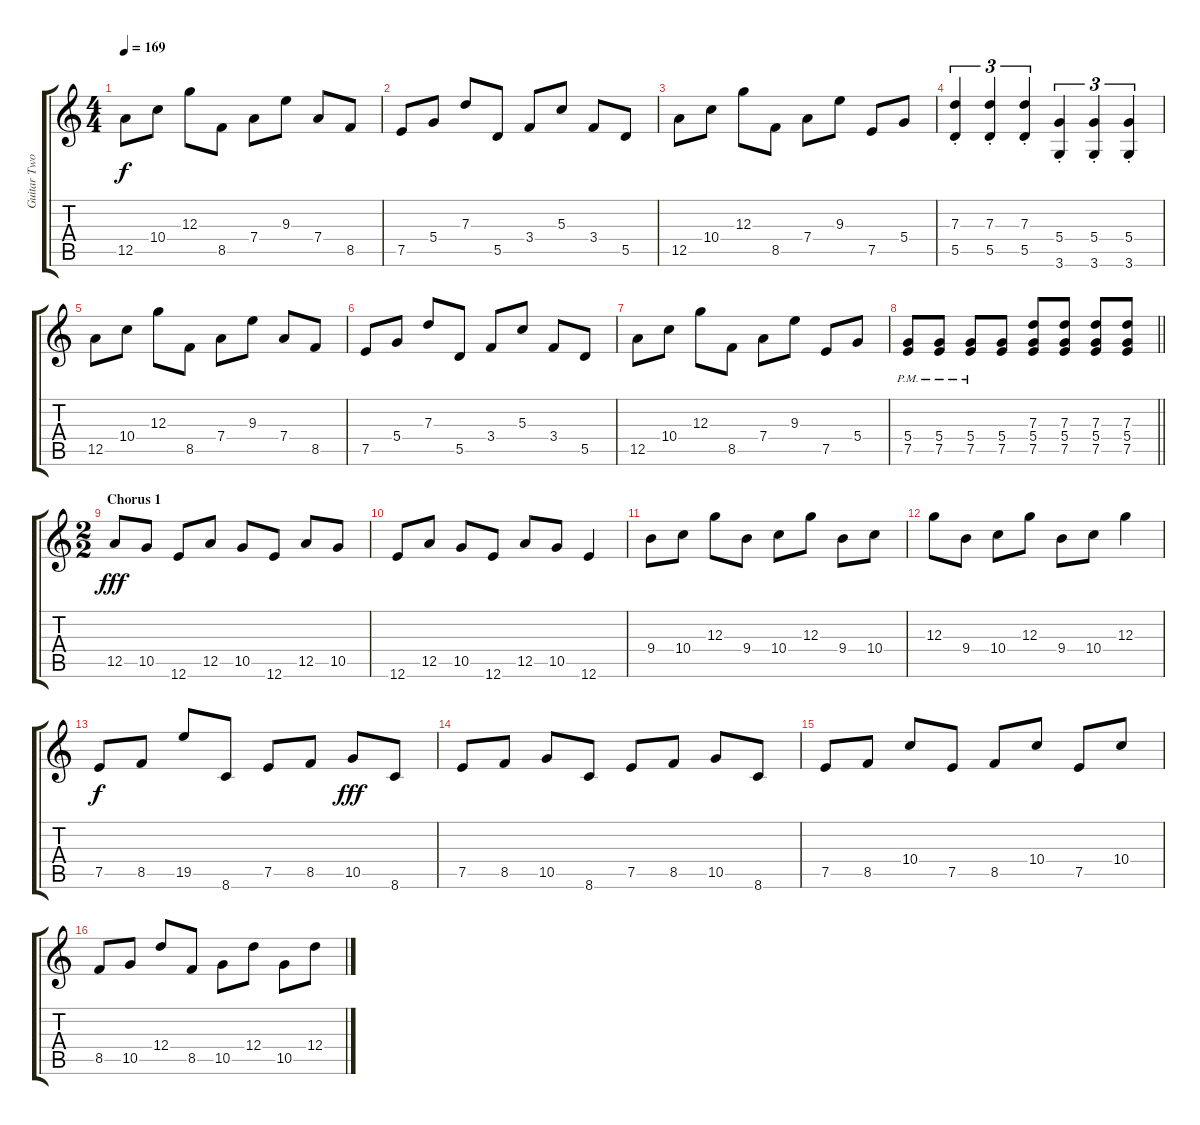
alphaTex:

\track ("Guitar Two [Thomas Erak Studio]" "Guitar Two") {instrument overdrivenguitar}
\staff {score tabs}
\tuning (E4 B3 G3 D3 A2 E2) {hide}
\ts (4 4)
\tempo 169
\clef g2
\ks c
12.5.8{dy f} 10.4.8 12.3.8 8.5.8 7.4.8 9.3.8 7.4.8 8.5.8 |
7.5.8 5.4.8 7.3.8 5.5.8 3.4.8 5.3.8 3.4.8 5.5.8 |
12.5.8 10.4.8 12.3.8 8.5.8 7.4.8 9.3.8 7.5.8 5.4.8 |
(7.3{st} 5.5{st}).4{tu (3 2)} (7.3{st} 5.5{st}).4{tu (3 2)} (7.3{st} 5.5{st}).4{tu (3 2)} (5.4{st} 3.6{st}).4{tu (3 2)} (5.4{st} 3.6{st}).4{tu (3 2)} (5.4{st} 3.6{st}).4{tu (3 2)} |
12.5.8 10.4.8 12.3.8 8.5.8 7.4.8 9.3.8 7.4.8 8.5.8 |
7.5.8 5.4.8 7.3.8 5.5.8 3.4.8 5.3.8 3.4.8 5.5.8 |
12.5.8 10.4.8 12.3.8 8.5.8 7.4.8 9.3.8 7.5.8 5.4.8 |
\barLineRight lightlight
(5.4{pm} 7.5{pm}).8 (5.4{pm} 7.5{pm}).8 (5.4{pm} 7.5{pm}).8 (5.4 7.5).8 (7.3 5.4 7.5).8 (7.3 5.4 7.5).8 (7.3 5.4 7.5).8 (7.3 5.4 7.5).8 |
\ts (2 2)
\section ("" "Chorus 1")
12.5.8{dy fff} 10.5.8 12.6.8 12.5.8 10.5.8 12.6.8 12.5.8 10.5.8 |
12.6.8 12.5.8 10.5.8 12.6.8 12.5.8 10.5.8 12.6.4 |
9.4.8 10.4.8 12.3.8 9.4.8 10.4.8 12.3.8 9.4.8 10.4.8 |
12.3.8 9.4.8 10.4.8 12.3.8 9.4.8 10.4.8 12.3.4 |
7.5.8{dy f} 8.5.8 19.5.8 8.6.8 7.5.8 8.5.8 10.5.8{dy fff} 8.6.8 |
7.5.8 8.5.8 10.5.8 8.6.8 7.5.8 8.5.8 10.5.8 8.6.8 |
7.5.8 8.5.8 10.4.8 7.5.8 8.5.8 10.4.8 7.5.8 10.4.8 |
8.5.8 10.5.8 12.4.8 8.5.8 10.5.8 12.4.8 10.5.8 12.4.8
